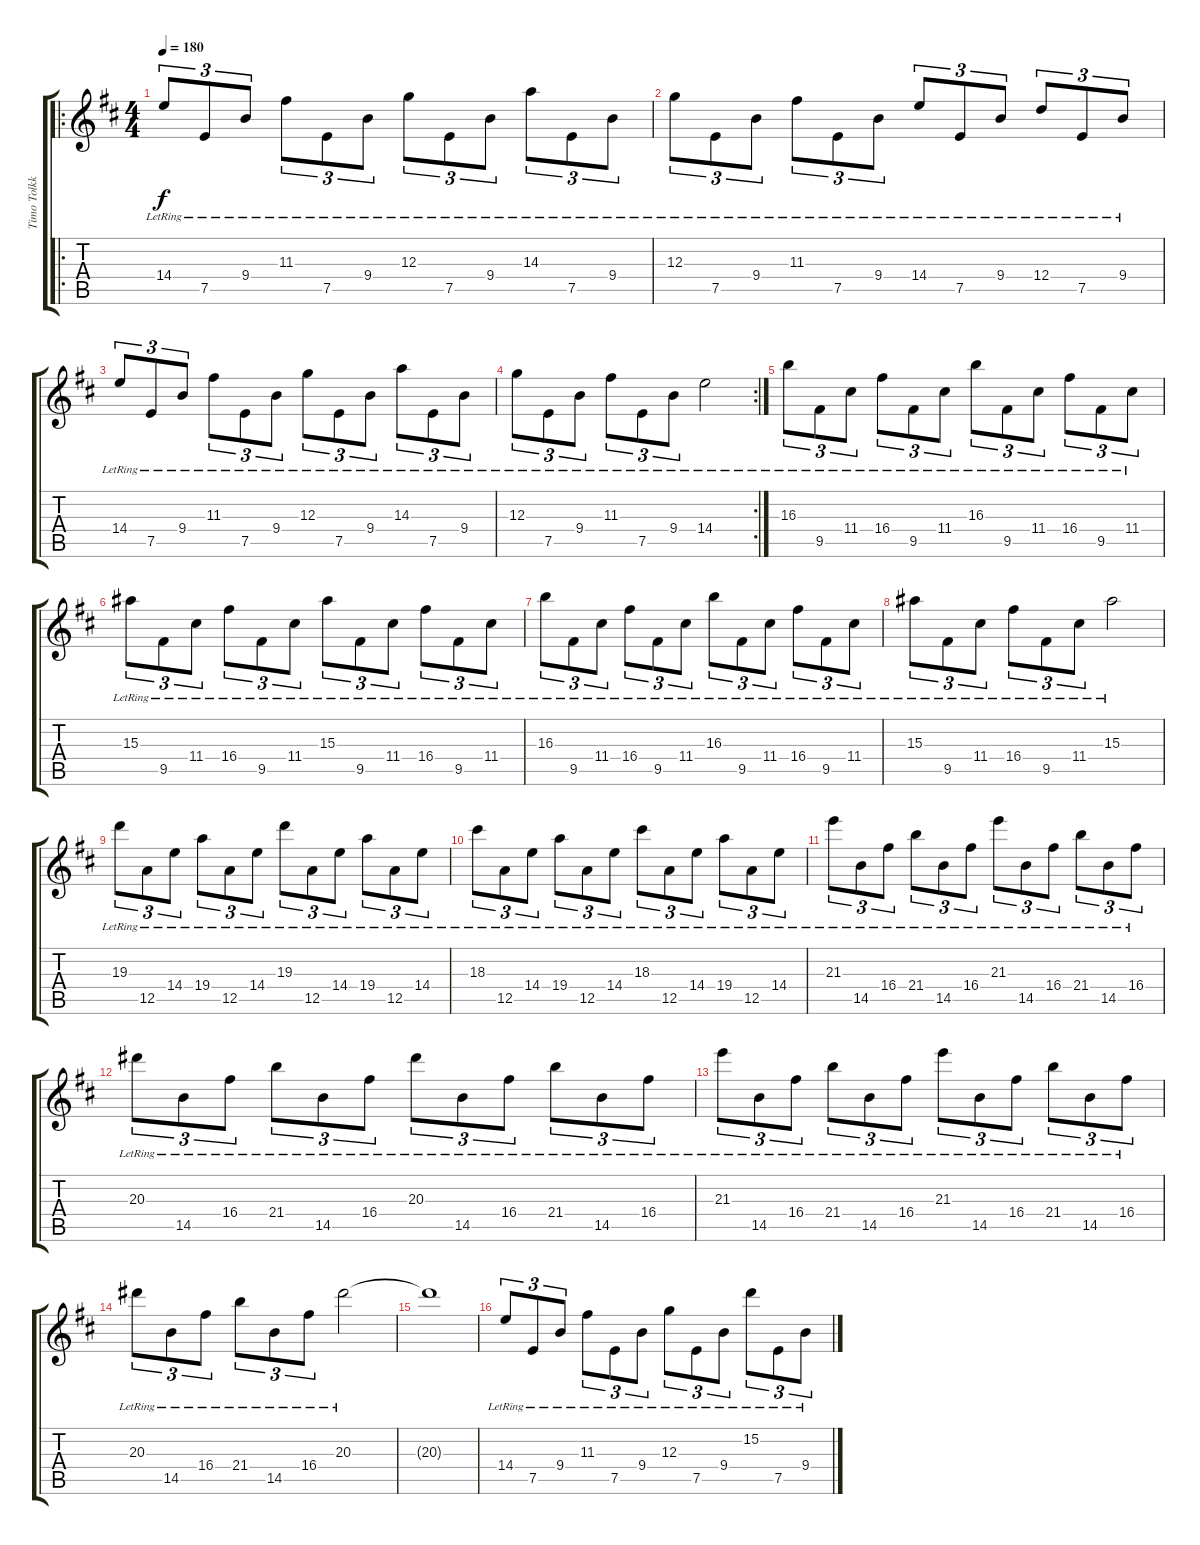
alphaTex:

\track ("Timo Tolkki" "Timo Tolkk") {instrument acousticguitarsteel}
\staff {score tabs}
\tuning (E4 B3 G3 D3 A2 E2) {hide}
\ro
\ts (4 4)
\tempo 180
\clef g2
\ks d
14.4{lr}.8{tu (3 2) dy f} 7.5{lr}.8{tu (3 2)} 9.4{lr}.8{tu (3 2)} 11.3{lr}.8{tu (3 2)} 7.5{lr}.8{tu (3 2)} 9.4{lr}.8{tu (3 2)} 12.3{lr}.8{tu (3 2)} 7.5{lr}.8{tu (3 2)} 9.4{lr}.8{tu (3 2)} 14.3{lr}.8{tu (3 2)} 7.5{lr}.8{tu (3 2)} 9.4{lr}.8{tu (3 2)} |
12.3{lr}.8{tu (3 2)} 7.5{lr}.8{tu (3 2)} 9.4{lr}.8{tu (3 2)} 11.3{lr}.8{tu (3 2)} 7.5{lr}.8{tu (3 2)} 9.4{lr}.8{tu (3 2)} 14.4{lr}.8{tu (3 2)} 7.5{lr}.8{tu (3 2)} 9.4{lr}.8{tu (3 2)} 12.4{lr}.8{tu (3 2)} 7.5{lr}.8{tu (3 2)} 9.4{lr}.8{tu (3 2)} |
14.4{lr}.8{tu (3 2)} 7.5{lr}.8{tu (3 2)} 9.4{lr}.8{tu (3 2)} 11.3{lr}.8{tu (3 2)} 7.5{lr}.8{tu (3 2)} 9.4{lr}.8{tu (3 2)} 12.3{lr}.8{tu (3 2)} 7.5{lr}.8{tu (3 2)} 9.4{lr}.8{tu (3 2)} 14.3{lr}.8{tu (3 2)} 7.5{lr}.8{tu (3 2)} 9.4{lr}.8{tu (3 2)} |
\rc 2
12.3{lr}.8{tu (3 2)} 7.5{lr}.8{tu (3 2)} 9.4{lr}.8{tu (3 2)} 11.3{lr}.8{tu (3 2)} 7.5{lr}.8{tu (3 2)} 9.4{lr}.8{tu (3 2)} 14.4{lr}.2 |
16.3{lr}.8{tu (3 2)} 9.5{lr}.8{tu (3 2)} 11.4{lr}.8{tu (3 2)} 16.4{lr}.8{tu (3 2)} 9.5{lr}.8{tu (3 2)} 11.4{lr}.8{tu (3 2)} 16.3{lr}.8{tu (3 2)} 9.5{lr}.8{tu (3 2)} 11.4{lr}.8{tu (3 2)} 16.4{lr}.8{tu (3 2)} 9.5{lr}.8{tu (3 2)} 11.4{lr}.8{tu (3 2)} |
15.3{lr}.8{tu (3 2)} 9.5{lr}.8{tu (3 2)} 11.4{lr}.8{tu (3 2)} 16.4{lr}.8{tu (3 2)} 9.5{lr}.8{tu (3 2)} 11.4{lr}.8{tu (3 2)} 15.3{lr}.8{tu (3 2)} 9.5{lr}.8{tu (3 2)} 11.4{lr}.8{tu (3 2)} 16.4{lr}.8{tu (3 2)} 9.5{lr}.8{tu (3 2)} 11.4{lr}.8{tu (3 2)} |
16.3{lr}.8{tu (3 2)} 9.5{lr}.8{tu (3 2)} 11.4{lr}.8{tu (3 2)} 16.4{lr}.8{tu (3 2)} 9.5{lr}.8{tu (3 2)} 11.4{lr}.8{tu (3 2)} 16.3{lr}.8{tu (3 2)} 9.5{lr}.8{tu (3 2)} 11.4{lr}.8{tu (3 2)} 16.4{lr}.8{tu (3 2)} 9.5{lr}.8{tu (3 2)} 11.4{lr}.8{tu (3 2)} |
15.3{lr}.8{tu (3 2)} 9.5{lr}.8{tu (3 2)} 11.4{lr}.8{tu (3 2)} 16.4{lr}.8{tu (3 2)} 9.5{lr}.8{tu (3 2)} 11.4{lr}.8{tu (3 2)} 15.3{lr}.2 |
19.3{lr}.8{tu (3 2)} 12.5{lr}.8{tu (3 2)} 14.4{lr}.8{tu (3 2)} 19.4{lr}.8{tu (3 2)} 12.5{lr}.8{tu (3 2)} 14.4{lr}.8{tu (3 2)} 19.3{lr}.8{tu (3 2)} 12.5{lr}.8{tu (3 2)} 14.4{lr}.8{tu (3 2)} 19.4{lr}.8{tu (3 2)} 12.5{lr}.8{tu (3 2)} 14.4{lr}.8{tu (3 2)} |
18.3{lr}.8{tu (3 2)} 12.5{lr}.8{tu (3 2)} 14.4{lr}.8{tu (3 2)} 19.4{lr}.8{tu (3 2)} 12.5{lr}.8{tu (3 2)} 14.4{lr}.8{tu (3 2)} 18.3{lr}.8{tu (3 2)} 12.5{lr}.8{tu (3 2)} 14.4{lr}.8{tu (3 2)} 19.4{lr}.8{tu (3 2)} 12.5{lr}.8{tu (3 2)} 14.4{lr}.8{tu (3 2)} |
21.3{lr}.8{tu (3 2)} 14.5{lr}.8{tu (3 2)} 16.4{lr}.8{tu (3 2)} 21.4{lr}.8{tu (3 2)} 14.5{lr}.8{tu (3 2)} 16.4{lr}.8{tu (3 2)} 21.3{lr}.8{tu (3 2)} 14.5{lr}.8{tu (3 2)} 16.4{lr}.8{tu (3 2)} 21.4{lr}.8{tu (3 2)} 14.5{lr}.8{tu (3 2)} 16.4{lr}.8{tu (3 2)} |
20.3{lr}.8{tu (3 2)} 14.5{lr}.8{tu (3 2)} 16.4{lr}.8{tu (3 2)} 21.4{lr}.8{tu (3 2)} 14.5{lr}.8{tu (3 2)} 16.4{lr}.8{tu (3 2)} 20.3{lr}.8{tu (3 2)} 14.5{lr}.8{tu (3 2)} 16.4{lr}.8{tu (3 2)} 21.4{lr}.8{tu (3 2)} 14.5{lr}.8{tu (3 2)} 16.4{lr}.8{tu (3 2)} |
21.3{lr}.8{tu (3 2)} 14.5{lr}.8{tu (3 2)} 16.4{lr}.8{tu (3 2)} 21.4{lr}.8{tu (3 2)} 14.5{lr}.8{tu (3 2)} 16.4{lr}.8{tu (3 2)} 21.3{lr}.8{tu (3 2)} 14.5{lr}.8{tu (3 2)} 16.4{lr}.8{tu (3 2)} 21.4{lr}.8{tu (3 2)} 14.5{lr}.8{tu (3 2)} 16.4{lr}.8{tu (3 2)} |
20.3{lr}.8{tu (3 2)} 14.5{lr}.8{tu (3 2)} 16.4{lr}.8{tu (3 2)} 21.4{lr}.8{tu (3 2)} 14.5{lr}.8{tu (3 2)} 16.4{lr}.8{tu (3 2)} 20.3{lr}.2 |
20.3{t}.1 |
14.4{lr}.8{tu (3 2)} 7.5{lr}.8{tu (3 2)} 9.4{lr}.8{tu (3 2)} 11.3{lr}.8{tu (3 2)} 7.5{lr}.8{tu (3 2)} 9.4{lr}.8{tu (3 2)} 12.3{lr}.8{tu (3 2)} 7.5{lr}.8{tu (3 2)} 9.4{lr}.8{tu (3 2)} 15.2{lr}.8{tu (3 2)} 7.5{lr}.8{tu (3 2)} 9.4{lr}.8{tu (3 2)}
